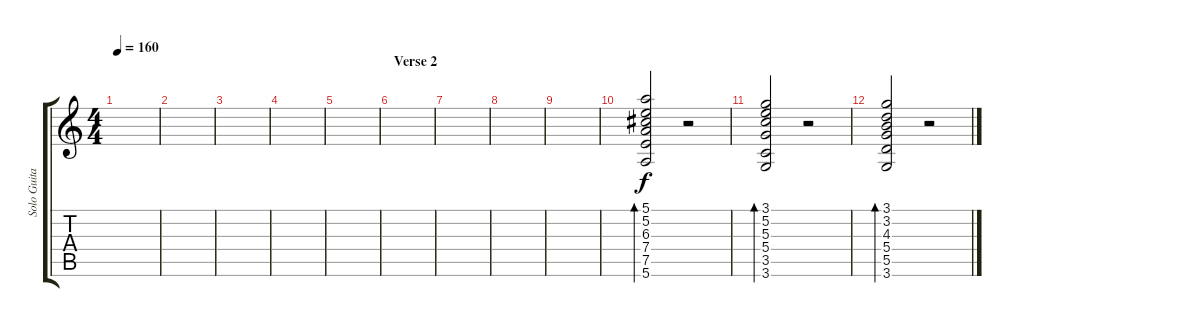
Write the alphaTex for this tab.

\track ("Solo Guitar" "Solo Guita") {instrument electricguitarclean}
\staff {score tabs}
\tuning (E4 B3 G3 D3 A2 E2) {hide}
\ts (4 4)
\tempo 160
\clef g2
\ks c
|
|
|
|
|
\section ("" "Verse 2")
|
|
|
|
(5.1 5.2 6.3 7.4 7.5 5.6).2{bd 60 volume 10 instrument electricguitarclean} r.2 |
(3.1 5.2 5.3 5.4 3.5 3.6).2{bd 60} r.2 |
(3.1 3.2 4.3 5.4 5.5 3.6).2{bd 60} r.2
